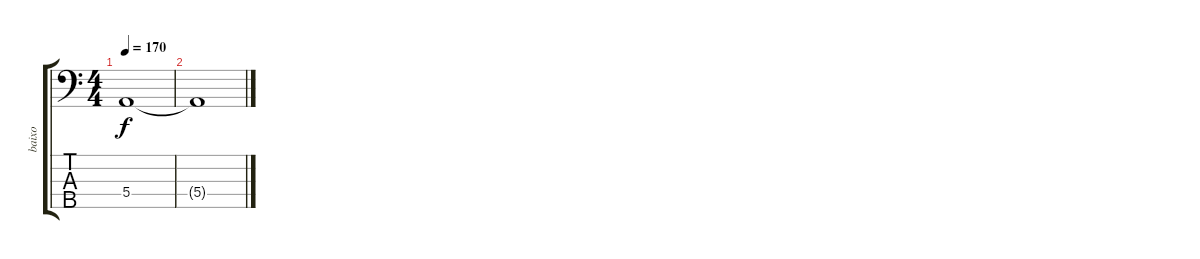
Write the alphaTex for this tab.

\track ("baixo" "baixo") {instrument electricbassfinger}
\staff {score tabs}
\tuning (G2 D2 A1 E1 B0) {hide}
\ts (4 4)
\tempo 170
\clef f4
\ks c
5.4{t}.1{dy f} |
5.4{t}.1
